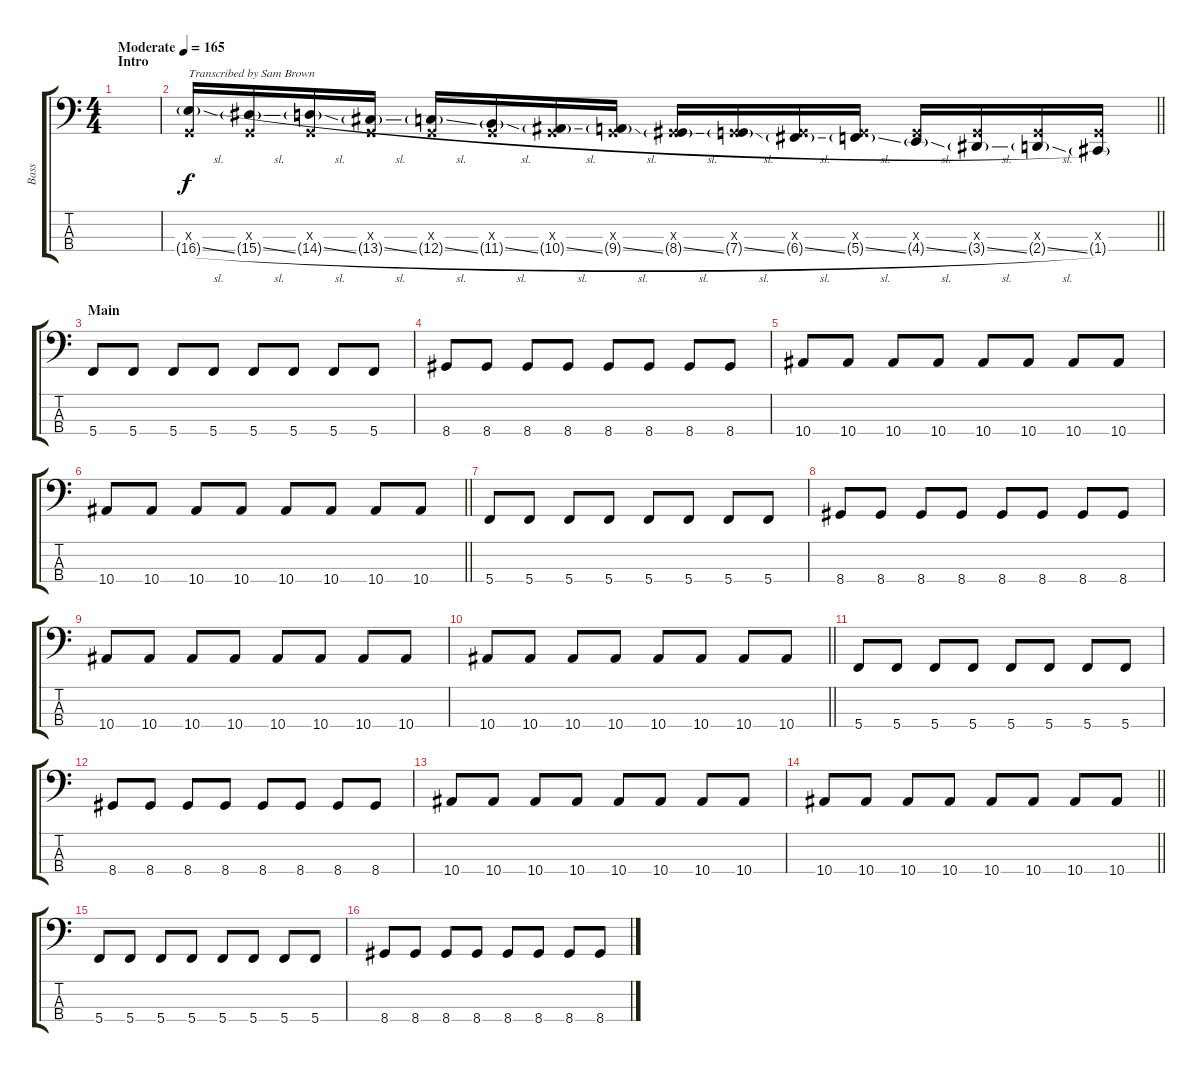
\track ("Bass" "Bass") {instrument electricbassfinger}
\staff {score tabs}
\tuning (F2 C2 G1 C1) {hide}
\ts (4 4)
\section ("" "Intro")
\tempo (165 "Moderate")
\clef f4
\ks c
|
\barLineRight lightlight
(0.3{x} 16.4{sl g}).16{txt "Transcribed by Sam Brown"} (0.3{x} 15.4{sl g}).16 (0.3{x} 14.4{sl g}).16 (0.3{x} 13.4{sl g}).16 (0.3{x} 12.4{sl g}).16 (0.3{x} 11.4{sl g}).16 (0.3{x} 10.4{sl g}).16 (0.3{x} 9.4{sl g}).16 (0.3{x} 8.4{sl g}).16 (0.3{x} 7.4{sl g}).16 (0.3{x} 6.4{sl g}).16 (0.3{x} 5.4{sl g}).16 (0.3{x} 4.4{sl g}).16 (0.3{x} 3.4{sl g}).16 (0.3{x} 2.4{sl g}).16 (0.3{x} 1.4{g}).16 |
\section ("" "Main")
5.4.8{dy f} 5.4.8 5.4.8 5.4.8 5.4.8 5.4.8 5.4.8 5.4.8 |
8.4.8 8.4.8 8.4.8 8.4.8 8.4.8 8.4.8 8.4.8 8.4.8 |
10.4.8 10.4.8 10.4.8 10.4.8 10.4.8 10.4.8 10.4.8 10.4.8 |
\barLineRight lightlight
10.4.8 10.4.8 10.4.8 10.4.8 10.4.8 10.4.8 10.4.8 10.4.8 |
\section ("" "")
5.4.8 5.4.8 5.4.8 5.4.8 5.4.8 5.4.8 5.4.8 5.4.8 |
8.4.8 8.4.8 8.4.8 8.4.8 8.4.8 8.4.8 8.4.8 8.4.8 |
10.4.8 10.4.8 10.4.8 10.4.8 10.4.8 10.4.8 10.4.8 10.4.8 |
\barLineRight lightlight
10.4.8 10.4.8 10.4.8 10.4.8 10.4.8 10.4.8 10.4.8 10.4.8 |
\section ("" "")
5.4.8 5.4.8 5.4.8 5.4.8 5.4.8 5.4.8 5.4.8 5.4.8 |
8.4.8 8.4.8 8.4.8 8.4.8 8.4.8 8.4.8 8.4.8 8.4.8 |
10.4.8 10.4.8 10.4.8 10.4.8 10.4.8 10.4.8 10.4.8 10.4.8 |
\barLineRight lightlight
10.4.8 10.4.8 10.4.8 10.4.8 10.4.8 10.4.8 10.4.8 10.4.8 |
\section ("" "")
5.4.8 5.4.8 5.4.8 5.4.8 5.4.8 5.4.8 5.4.8 5.4.8 |
8.4.8 8.4.8 8.4.8 8.4.8 8.4.8 8.4.8 8.4.8 8.4.8
